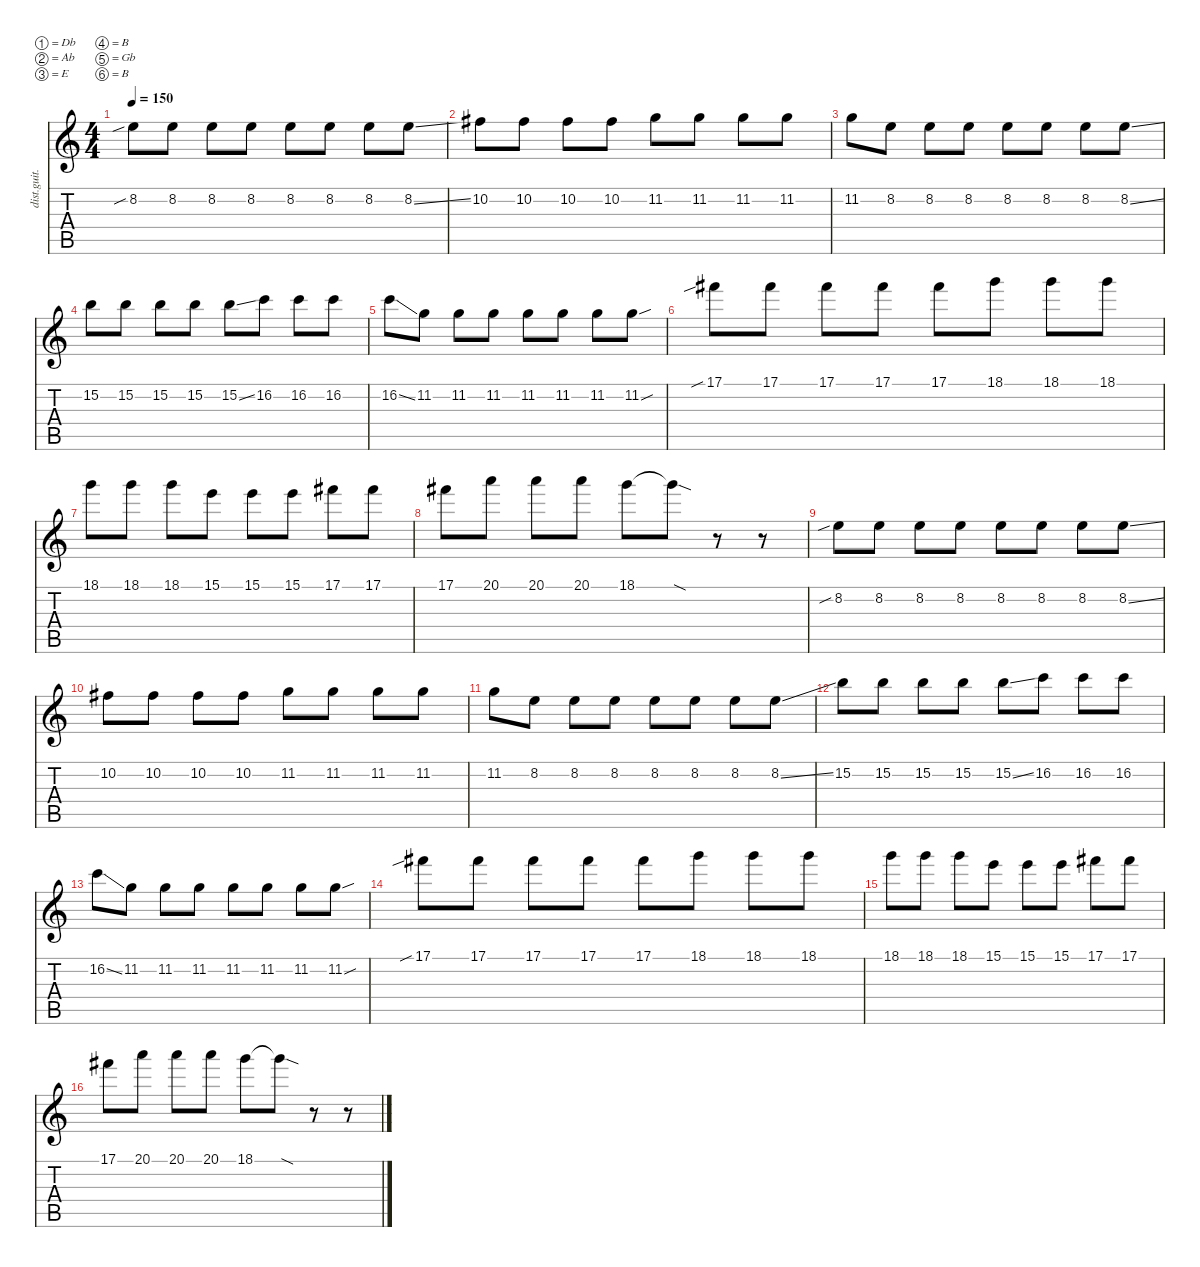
\defaultSystemsLayout 4
\hideDynamics
\bracketExtendMode nobrackets
\otherSystemsTrackNameOrientation horizontal
\track ("lead" "dist.guit.") {instrument distortionguitar}
\staff {score tabs}
\tuning (Db4 Ab3 E3 B2 Gb2 B1)
\ts (4 4)
\tempo 150
\clef g2
\ks c
8.2{sib}.8{dy mf beam Down} 8.2.8{beam Down} 8.2.8{beam Down} 8.2.8{beam Down} 8.2.8{beam Down} 8.2.8{beam Down} 8.2.8{beam Down} 8.2{ss}.8{beam Down} |
10.2{acc #}.8{beam Down} 10.2{acc #}.8{beam Down} 10.2{acc #}.8{beam Down} 10.2{acc #}.8{beam Down} 11.2.8{beam Down} 11.2.8{beam Down} 11.2.8{beam Down} 11.2.8{beam Down} |
11.2.8{beam Down} 8.2.8{beam Down} 8.2.8{beam Down} 8.2.8{beam Down} 8.2.8{beam Down} 8.2.8{beam Down} 8.2.8{beam Down} 8.2{ss}.8{beam Down} |
15.2.8{beam Down} 15.2.8{beam Down} 15.2.8{beam Down} 15.2.8{beam Down} 15.2{ss}.8{beam Down} 16.2.8{beam Down} 16.2.8{beam Down} 16.2.8{beam Down} |
16.2{ss}.8{beam Down} 11.2.8{beam Down} 11.2.8{beam Down} 11.2.8{beam Down} 11.2.8{beam Down} 11.2.8{beam Down} 11.2.8{beam Down} 11.2{sou}.8{beam Down} |
17.1{sib acc #}.8{beam Down} 17.1{acc #}.8{beam Down} 17.1{acc #}.8{beam Down} 17.1{acc #}.8{beam Down} 17.1{acc #}.8{beam Down} 18.1.8{beam Down} 18.1.8{beam Down} 18.1.8{beam Down} |
18.1.8{beam Down} 18.1.8{beam Down} 18.1.8{beam Down} 15.1.8{beam Down} 15.1.8{beam Down} 15.1.8{beam Down} 17.1{acc #}.8{beam Down} 17.1{acc #}.8{beam Down} |
17.1{acc #}.8{beam Down} 20.1.8{beam Down} 20.1.8{beam Down} 20.1.8{beam Down} 18.1.8{beam Down} 18.1{sod t}.8{beam Down} r.8{beam Down} r.8{beam Down} |
8.2{sib}.8{beam Down} 8.2.8{beam Down} 8.2.8{beam Down} 8.2.8{beam Down} 8.2.8{beam Down} 8.2.8{beam Down} 8.2.8{beam Down} 8.2{ss}.8{beam Down} |
10.2{acc #}.8{beam Down} 10.2{acc #}.8{beam Down} 10.2{acc #}.8{beam Down} 10.2{acc #}.8{beam Down} 11.2.8{beam Down} 11.2.8{beam Down} 11.2.8{beam Down} 11.2.8{beam Down} |
11.2.8{beam Down} 8.2.8{beam Down} 8.2.8{beam Down} 8.2.8{beam Down} 8.2.8{beam Down} 8.2.8{beam Down} 8.2.8{beam Down} 8.2{ss}.8{beam Down} |
15.2.8{beam Down} 15.2.8{beam Down} 15.2.8{beam Down} 15.2.8{beam Down} 15.2{ss}.8{beam Down} 16.2.8{beam Down} 16.2.8{beam Down} 16.2.8{beam Down} |
16.2{ss}.8{beam Down} 11.2.8{beam Down} 11.2.8{beam Down} 11.2.8{beam Down} 11.2.8{beam Down} 11.2.8{beam Down} 11.2.8{beam Down} 11.2{sou}.8{beam Down} |
17.1{sib acc #}.8{beam Down} 17.1{acc #}.8{beam Down} 17.1{acc #}.8{beam Down} 17.1{acc #}.8{beam Down} 17.1{acc #}.8{beam Down} 18.1.8{beam Down} 18.1.8{beam Down} 18.1.8{beam Down} |
18.1.8{beam Down} 18.1.8{beam Down} 18.1.8{beam Down} 15.1.8{beam Down} 15.1.8{beam Down} 15.1.8{beam Down} 17.1{acc #}.8{beam Down} 17.1{acc #}.8{beam Down} |
17.1{acc #}.8{beam Down} 20.1.8{beam Down} 20.1.8{beam Down} 20.1.8{beam Down} 18.1.8{beam Down} 18.1{sod t}.8{beam Down} r.8{beam Down} r.8{beam Down}
